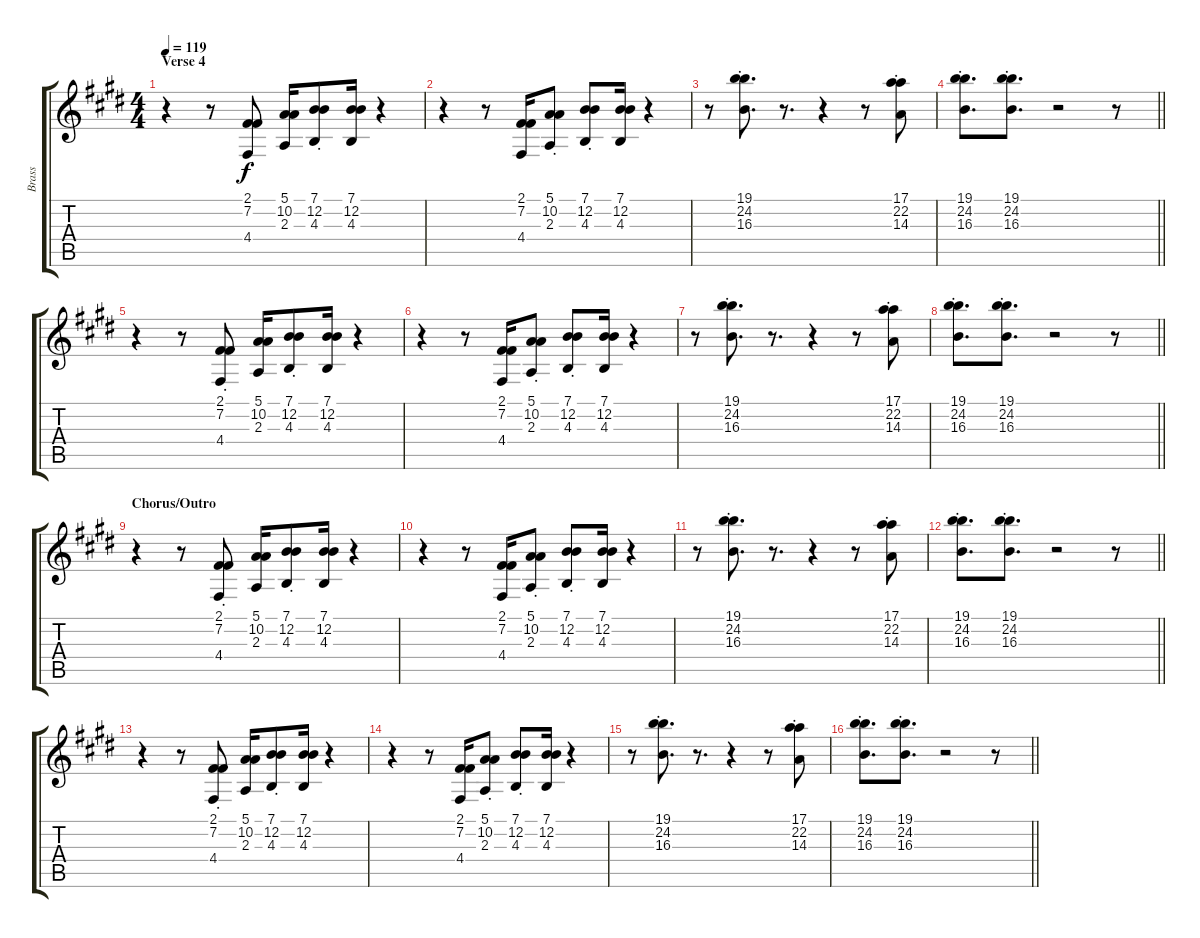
\track ("Brass" "Brass") {instrument brasssection bank 101}
\staff {score tabs}
\tuning (E4 B3 G3 D3 A2 E2) {hide}
\ts (4 4)
\section ("" "Verse 4")
\tempo 119
\clef g2
\ks e
r.4{dy f} r.8 (2.1{st} 7.2{st} 4.4{st}).8 (5.1 10.2 2.3).16 (7.1{st} 12.2{st} 4.3{st}).8 (7.1 12.2 4.3).16 r.4 |
r.4 r.8 (2.1 7.2 4.4).16 (5.1{st} 10.2{st} 2.3{st}).8 (7.1{st} 12.2{st} 4.3{st}).8 (7.1 12.2 4.3).16 r.4 |
r.8 (19.1{st} 24.2{st} 16.3{st}).8{d} r.8{d} r.4 r.8 (17.1{st} 22.2{st} 14.3{st}).8 |
\barLineRight lightlight
(19.1{st} 24.2{st} 16.3{st}).8{d} (19.1{st} 24.2{st} 16.3{st}).8{d} r.2 r.8 |
r.4 r.8 (2.1{st} 7.2{st} 4.4{st}).8 (5.1 10.2 2.3).16 (7.1{st} 12.2{st} 4.3{st}).8 (7.1 12.2 4.3).16 r.4 |
r.4 r.8 (2.1 7.2 4.4).16 (5.1{st} 10.2{st} 2.3{st}).8 (7.1{st} 12.2{st} 4.3{st}).8 (7.1 12.2 4.3).16 r.4 |
r.8 (19.1{st} 24.2{st} 16.3{st}).8{d} r.8{d} r.4 r.8 (17.1{st} 22.2{st} 14.3{st}).8 |
\barLineRight lightlight
(19.1{st} 24.2{st} 16.3{st}).8{d} (19.1{st} 24.2{st} 16.3{st}).8{d} r.2 r.8 |
\section ("" "Chorus/Outro")
r.4 r.8 (2.1{st} 7.2{st} 4.4{st}).8 (5.1 10.2 2.3).16 (7.1{st} 12.2{st} 4.3{st}).8 (7.1 12.2 4.3).16 r.4 |
r.4 r.8 (2.1 7.2 4.4).16 (5.1{st} 10.2{st} 2.3{st}).8 (7.1{st} 12.2{st} 4.3{st}).8 (7.1 12.2 4.3).16 r.4 |
r.8 (19.1{st} 24.2{st} 16.3{st}).8{d} r.8{d} r.4 r.8 (17.1{st} 22.2{st} 14.3{st}).8 |
\barLineRight lightlight
(19.1{st} 24.2{st} 16.3{st}).8{d} (19.1{st} 24.2{st} 16.3{st}).8{d} r.2 r.8 |
r.4 r.8 (2.1{st} 7.2{st} 4.4{st}).8 (5.1 10.2 2.3).16 (7.1{st} 12.2{st} 4.3{st}).8 (7.1 12.2 4.3).16 r.4 |
r.4 r.8 (2.1 7.2 4.4).16 (5.1{st} 10.2{st} 2.3{st}).8 (7.1{st} 12.2{st} 4.3{st}).8 (7.1 12.2 4.3).16 r.4 |
r.8 (19.1{st} 24.2{st} 16.3{st}).8{d} r.8{d} r.4 r.8 (17.1{st} 22.2{st} 14.3{st}).8 |
\barLineRight lightlight
(19.1{st} 24.2{st} 16.3{st}).8{d} (19.1{st} 24.2{st} 16.3{st}).8{d} r.2 r.8
